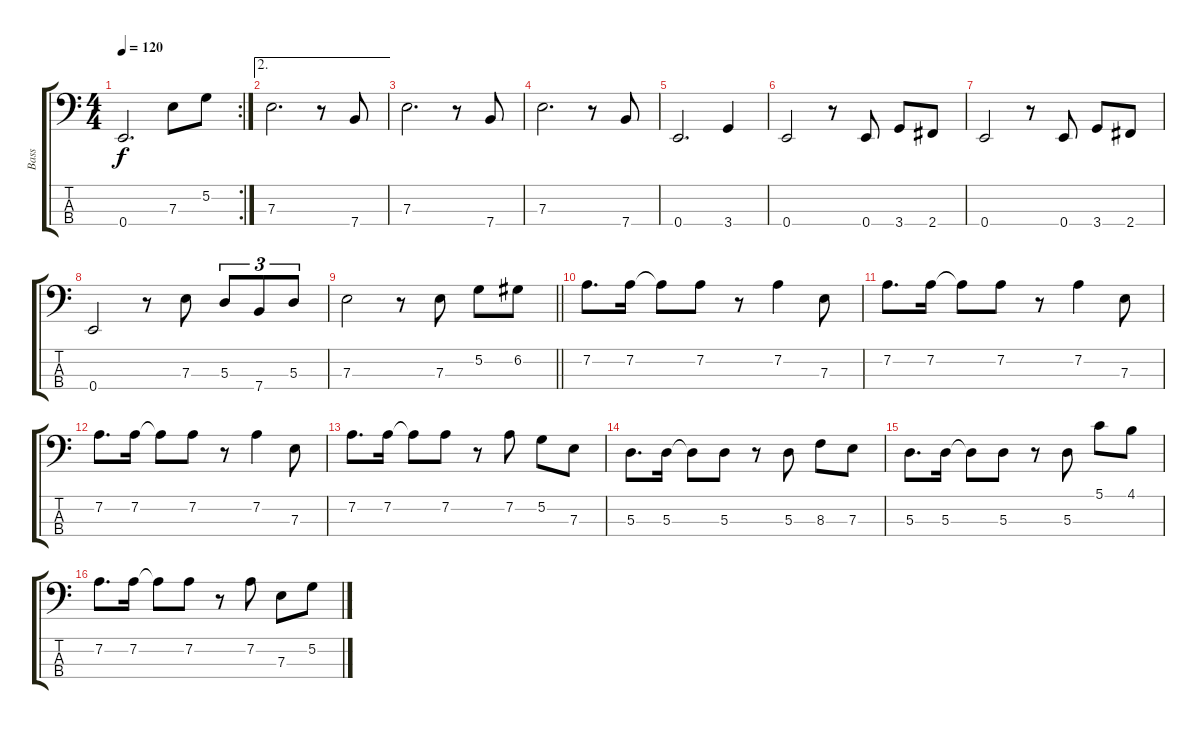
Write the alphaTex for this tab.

\track ("Bass" "Bass") {instrument electricbasspick}
\staff {score tabs}
\tuning (G2 D2 A1 E1) {hide}
\rc 2
\ts (4 4)
\tempo 120
\clef f4
\ks c
0.4.2{d dy f} 7.3.8 5.2.8 |
\ae 2
7.3.2{d} r.8 7.4.8 |
7.3.2{d} r.8 7.4.8 |
7.3.2{d} r.8 7.4.8 |
0.4.2{d} 3.4.4 |
0.4.2 r.8 0.4.8 3.4.8 2.4.8 |
0.4.2 r.8 0.4.8 3.4.8 2.4.8 |
0.4.2 r.8 7.3.8 5.3.8{tu (3 2)} 7.4.8{tu (3 2)} 5.3.8{tu (3 2)} |
\barLineRight lightlight
7.3.2 r.8 7.3.8 5.2.8 6.2.8 |
7.2.8{d} 7.2.16 7.2{t}.8 7.2.8 r.8 7.2.4 7.3.8 |
7.2.8{d} 7.2.16 7.2{t}.8 7.2.8 r.8 7.2.4 7.3.8 |
7.2.8{d} 7.2.16 7.2{t}.8 7.2.8 r.8 7.2.4 7.3.8 |
7.2.8{d} 7.2.16 7.2{t}.8 7.2.8 r.8 7.2.8 5.2.8 7.3.8 |
5.3.8{d} 5.3.16 5.3{t}.8 5.3.8 r.8 5.3.8 8.3.8 7.3.8 |
5.3.8{d} 5.3.16 5.3{t}.8 5.3.8 r.8 5.3.8 5.1.8 4.1.8 |
7.2.8{d} 7.2.16 7.2{t}.8 7.2.8 r.8 7.2.8 7.3.8 5.2.8
